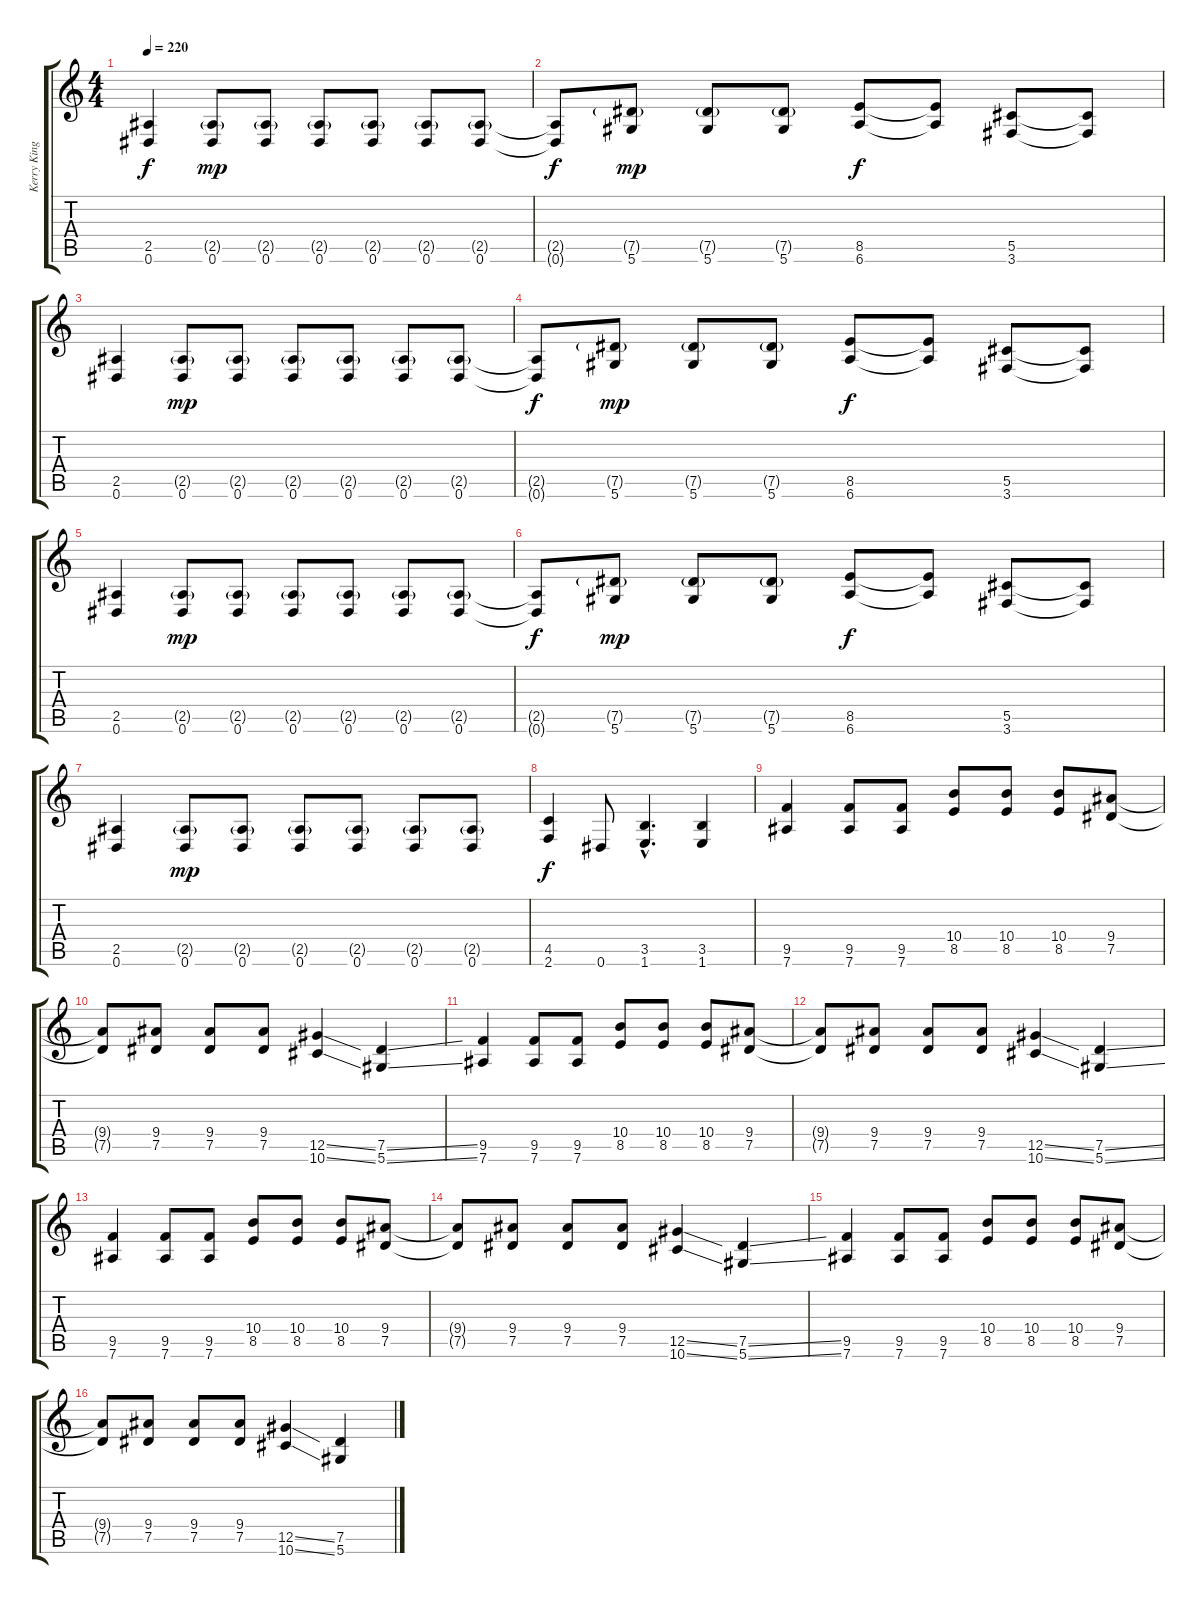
\track ("Kerry King" "Kerry King") {instrument distortionguitar}
\staff {score tabs}
\tuning (Eb4 Bb3 Gb3 Db3 Ab2 Eb2) {hide}
\ts (4 4)
\tempo 220
\clef g2
\ks c
(2.5 0.6).4{dy f} (2.5{g} 0.6).8{dy mp} (2.5{g} 0.6).8 (2.5{g} 0.6).8 (2.5{g} 0.6).8 (2.5{g} 0.6).8 (2.5{g} 0.6).8 |
(2.5{t} 0.6{t}).8{dy f} (7.5{g} 5.6).8{dy mp} (7.5{g} 5.6).8 (7.5{g} 5.6).8 (8.5 6.6).8{dy f} (8.5{t} 6.6{t}).8 (5.5 3.6).8 (5.5{t} 3.6{t}).8 |
(2.5 0.6).4 (2.5{g} 0.6).8{dy mp} (2.5{g} 0.6).8 (2.5{g} 0.6).8 (2.5{g} 0.6).8 (2.5{g} 0.6).8 (2.5{g} 0.6).8 |
(2.5{t} 0.6{t}).8{dy f} (7.5{g} 5.6).8{dy mp} (7.5{g} 5.6).8 (7.5{g} 5.6).8 (8.5 6.6).8{dy f} (8.5{t} 6.6{t}).8 (5.5 3.6).8 (5.5{t} 3.6{t}).8 |
(2.5 0.6).4 (2.5{g} 0.6).8{dy mp} (2.5{g} 0.6).8 (2.5{g} 0.6).8 (2.5{g} 0.6).8 (2.5{g} 0.6).8 (2.5{g} 0.6).8 |
(2.5{t} 0.6{t}).8{dy f} (7.5{g} 5.6).8{dy mp} (7.5{g} 5.6).8 (7.5{g} 5.6).8 (8.5 6.6).8{dy f} (8.5{t} 6.6{t}).8 (5.5 3.6).8 (5.5{t} 3.6{t}).8 |
(2.5 0.6).4 (2.5{g} 0.6).8{dy mp} (2.5{g} 0.6).8 (2.5{g} 0.6).8 (2.5{g} 0.6).8 (2.5{g} 0.6).8 (2.5{g} 0.6).8 |
(4.5 2.6).4{dy f} 0.6.8 (3.5{hac} 1.6{hac}).4{d} (3.5 1.6).4 |
(9.5 7.6).4 (9.5 7.6).8 (9.5 7.6).8 (10.4 8.5).8 (10.4 8.5).8 (10.4 8.5).8 (9.4 7.5).8 |
(9.4{t} 7.5{t}).8 (9.4 7.5).8 (9.4 7.5).8 (9.4 7.5).8 (12.5{ss} 10.6{ss}).4 (7.5{ss} 5.6{ss}).4 |
(9.5 7.6).4 (9.5 7.6).8 (9.5 7.6).8 (10.4 8.5).8 (10.4 8.5).8 (10.4 8.5).8 (9.4 7.5).8 |
(9.4{t} 7.5{t}).8 (9.4 7.5).8 (9.4 7.5).8 (9.4 7.5).8 (12.5{ss} 10.6{ss}).4 (7.5{ss} 5.6{ss}).4 |
(9.5 7.6).4 (9.5 7.6).8 (9.5 7.6).8 (10.4 8.5).8 (10.4 8.5).8 (10.4 8.5).8 (9.4 7.5).8 |
(9.4{t} 7.5{t}).8 (9.4 7.5).8 (9.4 7.5).8 (9.4 7.5).8 (12.5{ss} 10.6{ss}).4 (7.5{ss} 5.6{ss}).4 |
(9.5 7.6).4 (9.5 7.6).8 (9.5 7.6).8 (10.4 8.5).8 (10.4 8.5).8 (10.4 8.5).8 (9.4 7.5).8 |
(9.4{t} 7.5{t}).8 (9.4 7.5).8 (9.4 7.5).8 (9.4 7.5).8 (12.5{ss} 10.6{ss}).4 (7.5{ss} 5.6{ss}).4
